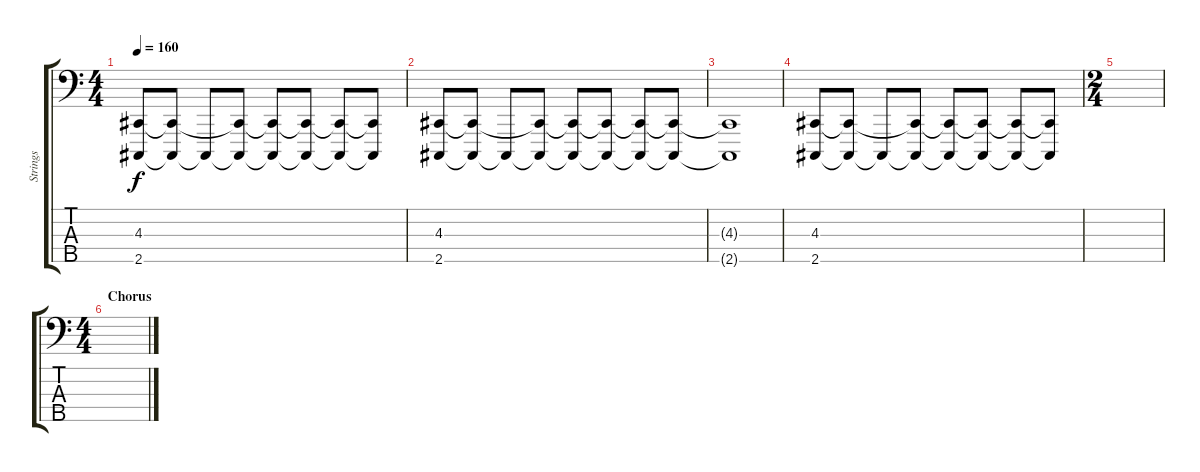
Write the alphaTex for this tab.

\track ("Strings" "Strings") {instrument stringensemble1}
\staff {score tabs}
\tuning (G2 D2 A1 E1 B0) {hide}
\ts (4 4)
\tempo 160
\clef f4
\ks c
(4.3 2.5).8{dy f} (4.3{t} 2.5{t}).8 2.5{t}.8 (4.3{t} 2.5{t}).8 (4.3{t} 2.5{t}).8 (4.3{t} 2.5{t}).8 (4.3{t} 2.5{t}).8 (4.3{t} 2.5{t}).8 |
(4.3 2.5).8 (4.3{t} 2.5{t}).8 2.5{t}.8 (4.3{t} 2.5{t}).8 (4.3{t} 2.5{t}).8 (4.3{t} 2.5{t}).8 (4.3{t} 2.5{t}).8 (4.3{t} 2.5{t}).8 |
(4.3{t} 2.5{t}).1 |
(4.3 2.5).8 (4.3{t} 2.5{t}).8 2.5{t}.8 (4.3{t} 2.5{t}).8 (4.3{t} 2.5{t}).8 (4.3{t} 2.5{t}).8 (4.3{t} 2.5{t}).8 (4.3{t} 2.5{t}).8 |
\ts (2 4)
|
\ts (4 4)
\section ("" "Chorus")
